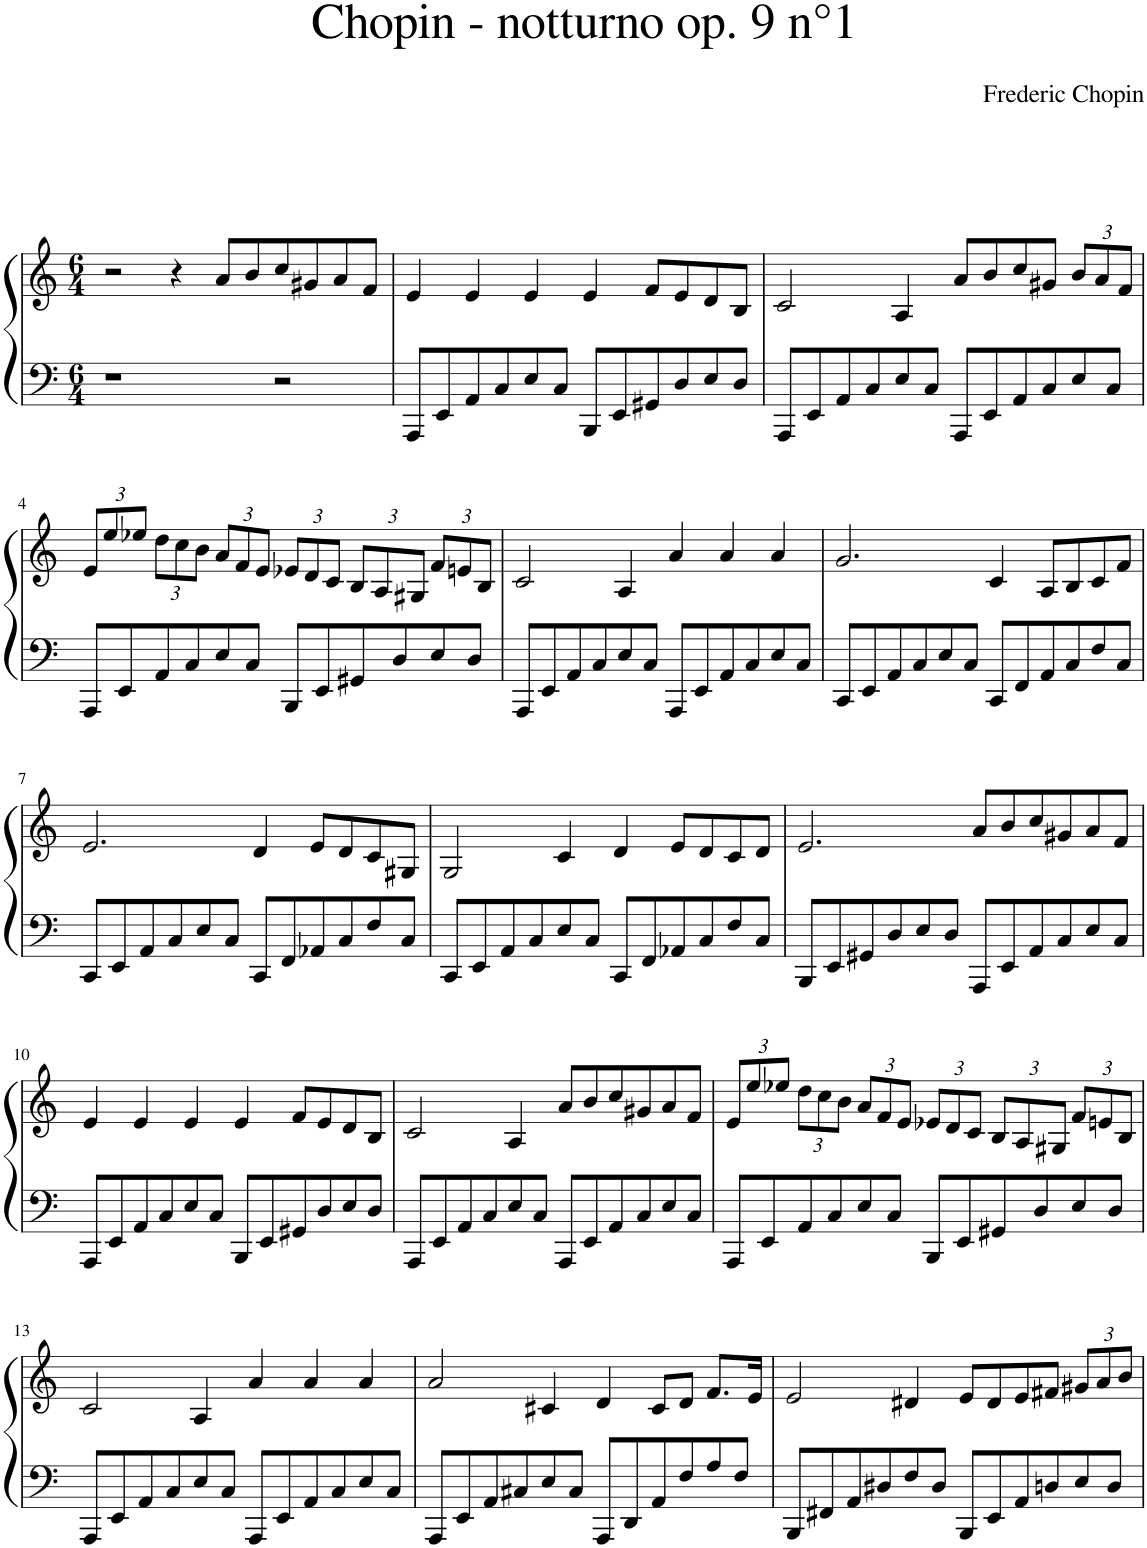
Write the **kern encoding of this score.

**kern	**kern
*part1	*part1
*staff2	*staff1
*I"Piano	*
*clefF4	*clefG2
*k[]	*k[]
*M6/4	*M6/4
=1	=1
1r	2r
.	4r
.	8a/L
.	8b/
2r	8cc/
.	8g#X/
.	8a/
.	8f/J
=2	=2
8AAA/L	4e/
8EE/	.
8AA/	4e/
8C/	.
8E/	4e/
8C/J	.
8BBB/L	4e/
8EE/	.
8GG#X/	8f/L
8D/	8e/
8E/	8d/
8D/J	8B/J
=3	=3
8AAA/L	2c/
8EE/	.
8AA/	.
8C/	.
8E/	4A/
8C/J	.
8AAA/L	8a/L
8EE/	8b/
8AA/	8cc/
8C/	8g#X/J
*	*Xbrackettup
8E/	12b/L
.	12a/
8C/J	.
.	12f/J
!!LO:LB:g=z
=4	=4
8AAA/L	12e/L
.	12ee/
8EE/	.
.	12ee-X/J
8AA/	12dd\L
.	12cc\
8C/	.
.	12b\J
8E/	12a/L
.	12f/
8C/J	.
.	12e/J
8BBB/L	12e-X/L
.	12d/
8EE/	.
.	12c/J
8GG#X/	12B/L
.	12A/
8D/	.
.	12G#X/J
8E/	12f/L
.	12en/
8D/J	.
.	12B/J
=5	=5
8AAA/L	2c/
8EE/	.
8AA/	.
8C/	.
8E/	4A/
8C/J	.
8AAA/L	4a/
8EE/	.
8AA/	4a/
8C/	.
8E/	4a/
8C/J	.
=6	=6
8CC/L	2.g/
8EE/	.
8AA/	.
8C/	.
8E/	.
8C/J	.
8CC/L	4c/
8FF/	.
8AA/	8A/L
8C/	8B/
8F/	8c/
8C/J	8f/J
!!LO:LB:g=z
=7	=7
8CC/L	2.e/
8EE/	.
8AA/	.
8C/	.
8E/	.
8C/J	.
8CC/L	4d/
8FF/	.
8AA-X/	8e/L
8C/	8d/
8F/	8c/
8C/J	8G#X/J
=8	=8
8CC/L	2G/
8EE/	.
8AA/	.
8C/	.
8E/	4c/
8C/J	.
8CC/L	4d/
8FF/	.
8AA-X/	8e/L
8C/	8d/
8F/	8c/
8C/J	8d/J
=9	=9
8BBB/L	2.e/
8EE/	.
8GG#X/	.
8D/	.
8E/	.
8D/J	.
8AAA/L	8a/L
8EE/	8b/
8AA/	8cc/
8C/	8g#X/
8E/	8a/
8C/J	8f/J
!!LO:LB:g=z
=10	=10
8AAA/L	4e/
8EE/	.
8AA/	4e/
8C/	.
8E/	4e/
8C/J	.
8BBB/L	4e/
8EE/	.
8GG#X/	8f/L
8D/	8e/
8E/	8d/
8D/J	8B/J
=11	=11
8AAA/L	2c/
8EE/	.
8AA/	.
8C/	.
8E/	4A/
8C/J	.
8AAA/L	8a/L
8EE/	8b/
8AA/	8cc/
8C/	8g#X/
8E/	8a/
8C/J	8f/J
=12	=12
8AAA/L	12e/L
.	12ee/
8EE/	.
.	12ee-X/J
8AA/	12dd\L
.	12cc\
8C/	.
.	12b\J
8E/	12a/L
.	12f/
8C/J	.
.	12e/J
8BBB/L	12e-X/L
.	12d/
8EE/	.
.	12c/J
8GG#X/	12B/L
.	12A/
8D/	.
.	12G#X/J
8E/	12f/L
.	12en/
8D/J	.
.	12B/J
!!LO:LB:g=z
=13	=13
8AAA/L	2c/
8EE/	.
8AA/	.
8C/	.
8E/	4A/
8C/J	.
8AAA/L	4a/
8EE/	.
8AA/	4a/
8C/	.
8E/	4a/
8C/J	.
=14	=14
8AAA/L	2a/
8EE/	.
8AA/	.
8C#X/	.
8E/	4c#X/
8C#/J	.
8AAA/L	4d/
8DD/	.
8AA/	8c#/L
8F/	8d/J
8A/	8.f/L
8F/J	.
.	16e/Jk
=15	=15
8BBB/L	2e/
8FF#X/	.
8AA/	.
8D#X/	.
8F/	4d#X/
8D#/J	.
8BBB/L	8e/L
8EE/	8d#/
8AA/	8e/
8Dn/	8f#X/J
8E/	12g#X/L
.	12a/
8D/J	.
.	12b/J
=	=
*-	*-
